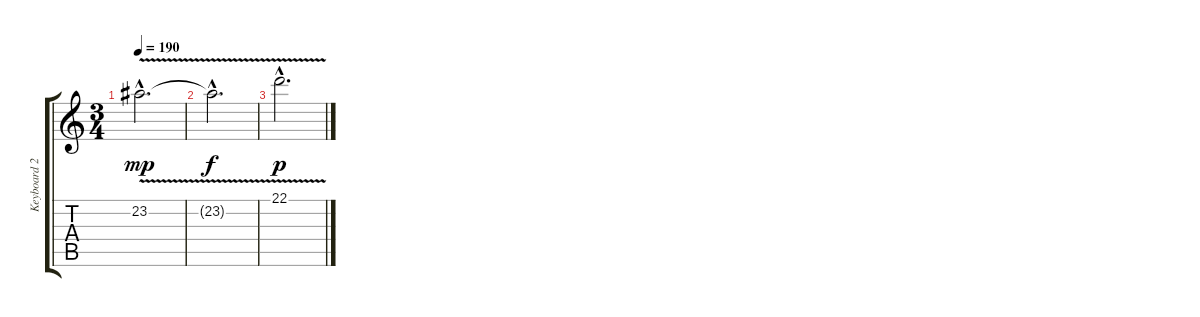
\track ("Keyboard 2" "Keyboard 2") {instrument dulcimer}
\staff {score tabs}
\tuning (E4 B3 G3 D3 A2 E2) {hide}
\ts (3 4)
\tempo 190
\clef g2
\ks c
23.2{v hac}.2{d dy mp} |
23.2{hac t}.2{d dy f} |
22.1{v hac}.2{d dy p}
